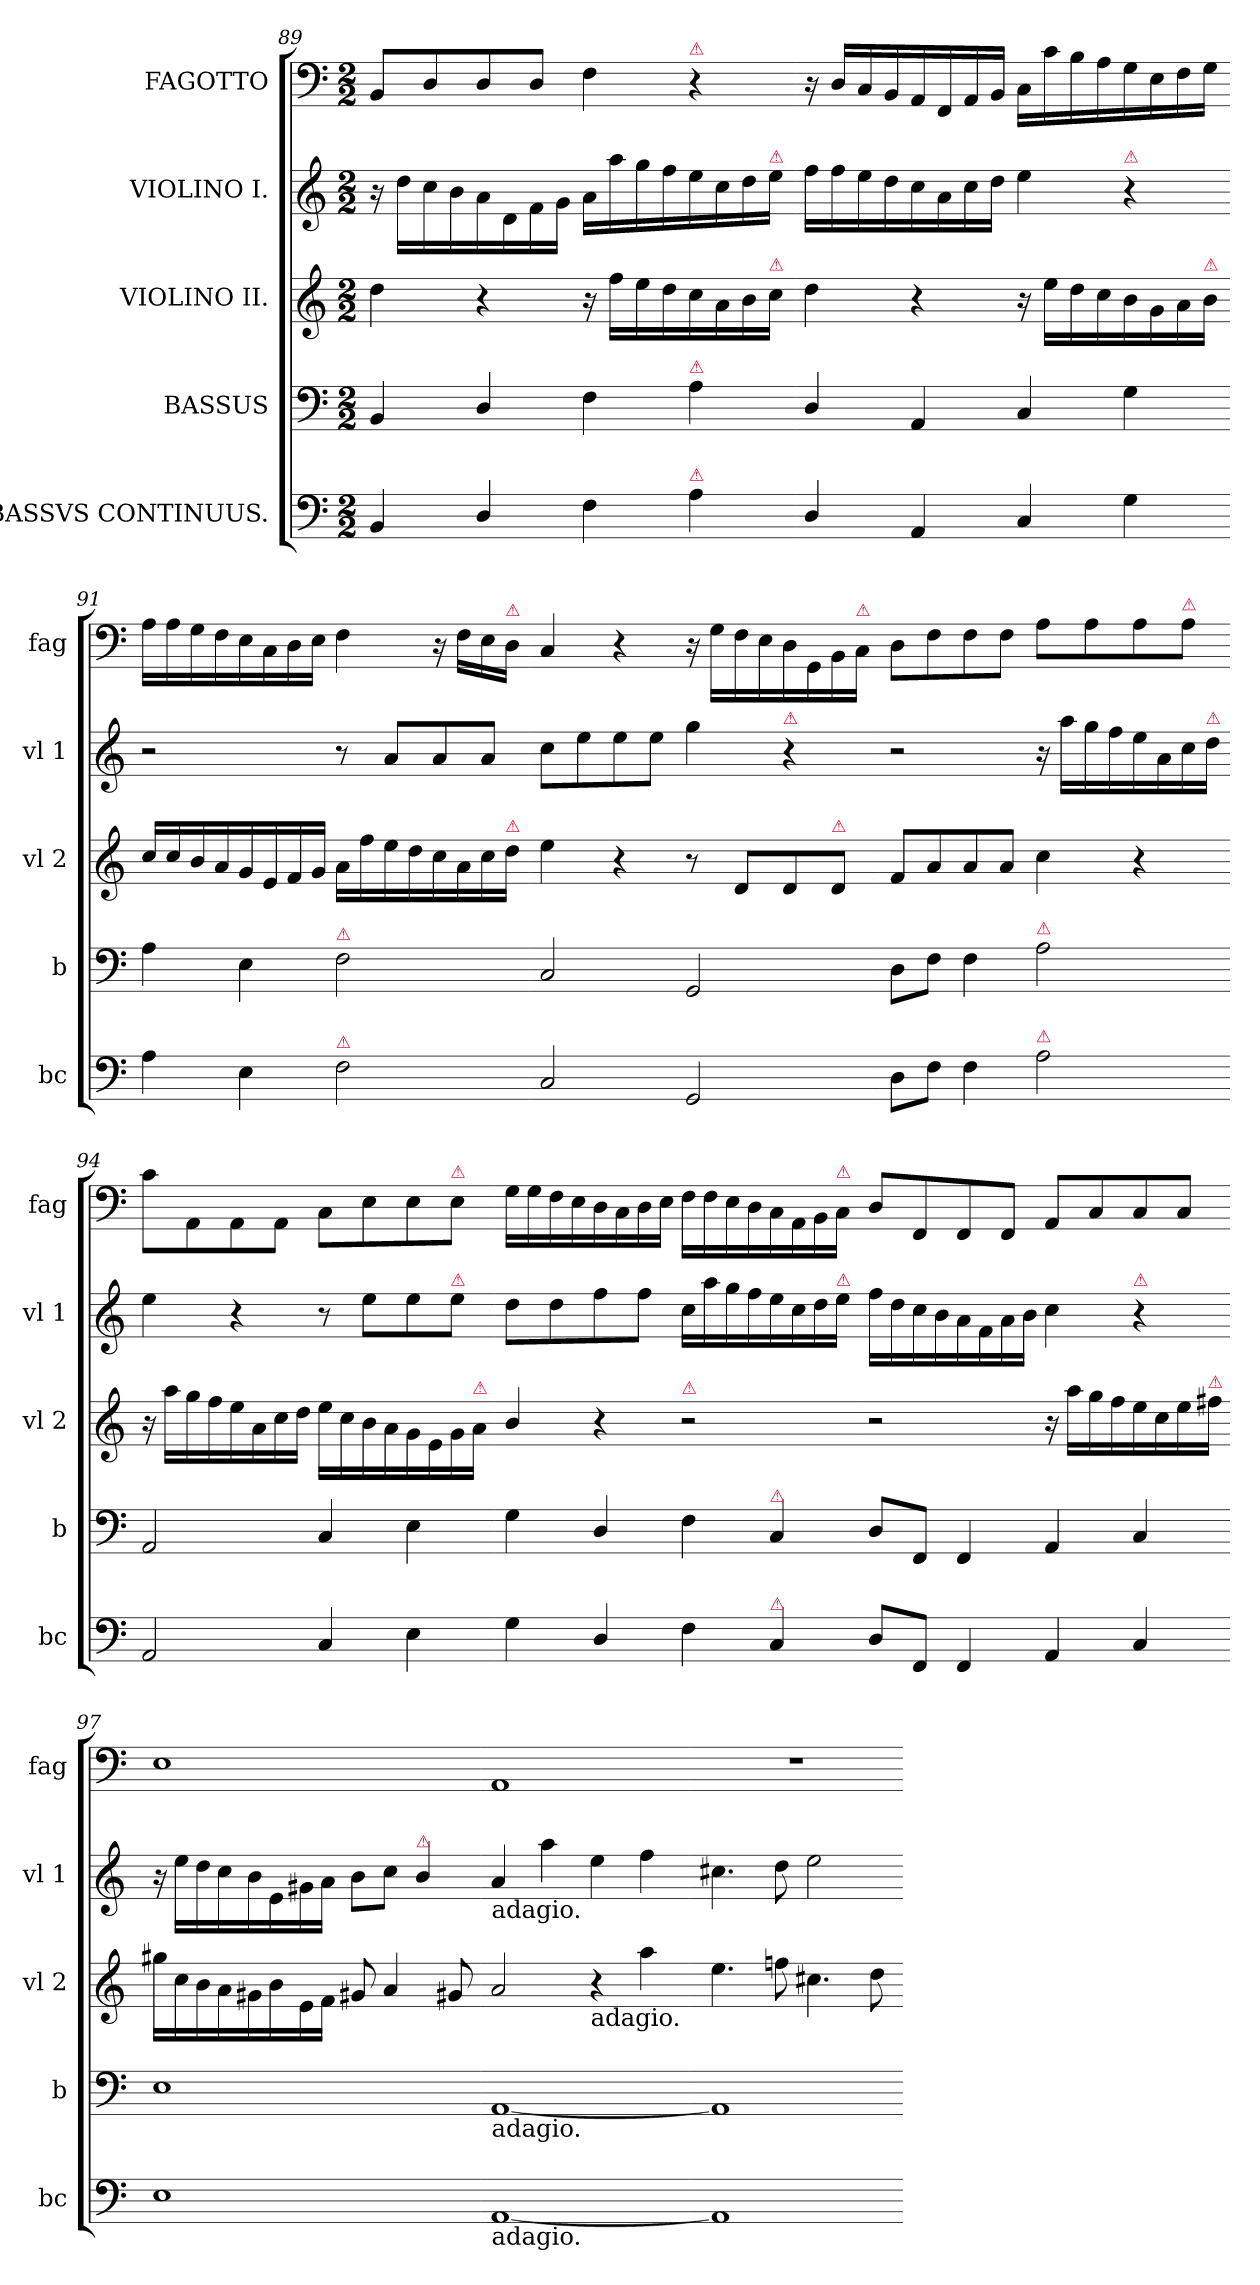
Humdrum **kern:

**kern	**kern	**kern	**kern	**kern
*part5	*part4	*part3	*part2	*part1
*staff5	*staff4	*staff3	*staff2	*staff1
*I"BASSVS CONTINUUS.	*I"BASSUS	*I"VIOLINO II.	*I"VIOLINO I.	*I"FAGOTTO
*I'bc	*I'b	*I'vl 2	*I'vl 1	*I'fag
*clefF4	*clefF4	*clefG2	*clefG2	*clefF4
*k[]	*k[]	*k[]	*k[]	*k[]
*a:	*a:	*a:	*a:	*a:
*M2/2	*M2/2	*M2/2	*M2/2	*M2/2
=89	=89	=89	=89	=89
4BB/	4BB/	4dd\	16r	8BB/L
.	.	.	16dd\LL	.
.	.	.	16cc\	8D/
.	.	.	16b\	.
4D/	4D/	4r	16a\	8D/
.	.	.	16d\	.
.	.	.	16f\	8D/J
.	.	.	16g\JJ	.
4F\	4F\	16r	16a\LL	4F\
.	.	16ff\LL	16aa\	.
.	.	16ee\	16gg\	.
.	.	16dd\	16ff\	.
!	!	!	!	!LO:TX:a:color=crimson:t=⚠
!	!LO:TX:a:color=crimson:t=⚠	!	!	!
!LO:TX:a:color=crimson:t=⚠	!	!	!	!
4A\	4A\	16cc\	16ee\	4r
.	.	16a\	16cc\	.
.	.	16b\	16dd\	.
!	!	!	!LO:TX:a:color=crimson:t=⚠	!
!	!	!LO:TX:a:color=crimson:t=⚠	!	!
.	.	16cc\JJ	16ee\JJ	.
=90-	=90-	=90-	=90-	=90-
4D/	4D/	4dd\	16ff\LL	16r
.	.	.	16ff\	16D/LL
.	.	.	16ee\	16C/
.	.	.	16dd\	16BB/
4AA/	4AA/	4r	16cc\	16AA/
.	.	.	16a\	16FF/
.	.	.	16cc\	16AA/
.	.	.	16dd\JJ	16BB/JJ
4C/	4C/	16r	4ee\	16C\LL
.	.	16ee\LL	.	16c\
.	.	16dd\	.	16B\
.	.	16cc\	.	16A\
!	!	!	!LO:TX:a:color=crimson:t=⚠	!
4G\	4G\	16b\	4r	16G\
.	.	16g\	.	16E\
.	.	16a\	.	16F\
!	!	!LO:TX:a:color=crimson:t=⚠	!	!
.	.	16b\JJ	.	16G\JJ
=91-	=91-	=91-	=91-	=91-
4A\	4A\	16cc/LL	2r	16A\LL
.	.	16cc/	.	16A\
.	.	16b/	.	16G\
.	.	16a/	.	16F\
4E\	4E\	16g/	.	16E\
.	.	16e/	.	16C\
.	.	16f/	.	16D\
.	.	16g/JJ	.	16E\JJ
!	!LO:TX:a:color=crimson:t=⚠	!	!	!
!LO:TX:a:color=crimson:t=⚠	!	!	!	!
2F\	2F\	16a\LL	8r	4F\
.	.	16ff\	.	.
.	.	16ee\	8a/L	.
.	.	16dd\	.	.
.	.	16cc\	8a/	16r
.	.	16a\	.	16F\LL
.	.	16cc\	8a/J	16E\
!	!	!	!	!LO:TX:a:color=crimson:t=⚠
!	!	!LO:TX:a:color=crimson:t=⚠	!	!
.	.	16dd\JJ	.	16D\JJ
=92-	=92-	=92-	=92-	=92-
2C/	2C/	4ee\	8cc\L	4C/
.	.	.	8ee\	.
.	.	4r	8ee\	4r
.	.	.	8ee\J	.
2GG/	2GG/	8r	4gg\	16r
.	.	.	.	16G\LL
.	.	8d/L	.	16F\
.	.	.	.	16E\
!	!	!	!LO:TX:a:color=crimson:t=⚠	!
.	.	8d/	4r	16D\
.	.	.	.	16GG\
!	!	!LO:TX:a:color=crimson:t=⚠	!	!
.	.	8d/J	.	16BB\
!	!	!	!	!LO:TX:a:color=crimson:t=⚠
.	.	.	.	16C\JJ
=93-	=93-	=93-	=93-	=93-
8D\L	8D\L	8f/L	2r	8D\L
8F\J	8F\J	8a/	.	8F\
4F\	4F\	8a/	.	8F\
.	.	8a/J	.	8F\J
!	!LO:TX:a:color=crimson:t=⚠	!	!	!
!LO:TX:a:color=crimson:t=⚠	!	!	!	!
2A\	2A\	4cc\	16r	8A\L
.	.	.	16aa\LL	.
.	.	.	16gg\	8A\
.	.	.	16ff\	.
.	.	4r	16ee\	8A\
.	.	.	16a\	.
!	!	!	!	!LO:TX:a:color=crimson:t=⚠
.	.	.	16cc\	8A\J
!	!	!	!LO:TX:a:color=crimson:t=⚠	!
.	.	.	16dd\JJ	.
=94-	=94-	=94-	=94-	=94-
2AA/	2AA/	16r	4ee\	8c\L
.	.	16aa\LL	.	.
.	.	16gg\	.	8AA\
.	.	16ff\	.	.
.	.	16ee\	4r	8AA\
.	.	16a\	.	.
.	.	16cc\	.	8AA\J
.	.	16dd\JJ	.	.
4C/	4C/	16ee\LL	8r	8C\L
.	.	16cc\	.	.
.	.	16b\	8ee\L	8E\
.	.	16a\	.	.
4E\	4E\	16g\	8ee\	8E\
.	.	16e\	.	.
!	!	!	!	!LO:TX:a:color=crimson:t=⚠
!	!	!	!LO:TX:a:color=crimson:t=⚠	!
.	.	16g\	8ee\J	8E\J
!	!	!LO:TX:a:color=crimson:t=⚠	!	!
.	.	16a\JJ	.	.
=95-	=95-	=95-	=95-	=95-
4G\	4G\	4b/	8dd\L	16G\LL
.	.	.	.	16G\
.	.	.	8dd\	16F\
.	.	.	.	16E\
4D/	4D/	4r	8ff\	16D\
.	.	.	.	16C\
.	.	.	8ff\J	16D\
.	.	.	.	16E\JJ
!	!	!LO:TX:a:color=crimson:t=⚠	!	!
4F\	4F\	2r	16cc\LL	16F\LL
.	.	.	16aa\	16F\
.	.	.	16gg\	16E\
.	.	.	16ff\	16D\
!	!LO:TX:a:color=crimson:t=⚠	!	!	!
!LO:TX:a:color=crimson:t=⚠	!	!	!	!
4C/	4C/	.	16ee\	16C\
.	.	.	16cc\	16AA\
.	.	.	16dd\	16BB\
!	!	!	!	!LO:TX:a:color=crimson:t=⚠
!	!	!	!LO:TX:a:color=crimson:t=⚠	!
.	.	.	16ee\JJ	16C\JJ
=96-	=96-	=96-	=96-	=96-
8D/L	8D/L	2r	16ff\LL	8D/L
.	.	.	16dd\	.
8FF/J	8FF/J	.	16cc\	8FF/
.	.	.	16b\	.
4FF/	4FF/	.	16a\	8FF/
.	.	.	16f\	.
.	.	.	16a\	8FF/J
.	.	.	16b\JJ	.
4AA/	4AA/	16r	4cc\	8AA/L
.	.	16aa\LL	.	.
.	.	16gg\	.	8C/
.	.	16ff\	.	.
!	!	!	!LO:TX:a:color=crimson:t=⚠	!
4C/	4C/	16ee\	4r	8C/
.	.	16cc\	.	.
.	.	16ee\	.	8C/J
!	!	!LO:TX:a:color=crimson:t=⚠	!	!
.	.	16ff#X\JJ	.	.
=97-	=97-	=97-	=97-	=97-
1E	1E	16gg#X\LL	16r	1E
.	.	16cc\	16ee\LL	.
.	.	16b\	16dd\	.
.	.	16a\	16cc\	.
.	.	16g#X\	16b\	.
.	.	16b\	16e\	.
.	.	16e\	16g#X\	.
.	.	16f\JJ	16a\JJ	.
.	.	8g#X/	8b\L	.
.	.	4a/	8cc\J	.
!	!	!	!LO:TX:a:color=crimson:t=⚠	!
.	.	.	4b/	.
.	.	8g#X/	.	.
=98-	=98-	=98-	=98-	=98-
!	!	!	!LO:TX:b:t=adagio.	!
!	!LO:TX:b:t=adagio.	!	!	!
!LO:TX:b:t=adagio.	!	!	!	!
[1AA	[1AA	2a/	4a/	1AA
.	.	.	4aa\	.
!	!	!LO:TX:b:t=adagio.	!	!
.	.	4r	4ee\	.
.	.	4aa\	4ff\	.
=99-	=99-	=99-	=99-	=99-
1AA]	1AA]	4.ee\	4.cc#X\	1r
.	.	8ffn\	8dd\	.
.	.	4.cc#X\	2ee\	.
.	.	8dd\	.	.
=-	=-	=-	=-	=-
*-	*-	*-	*-	*-
